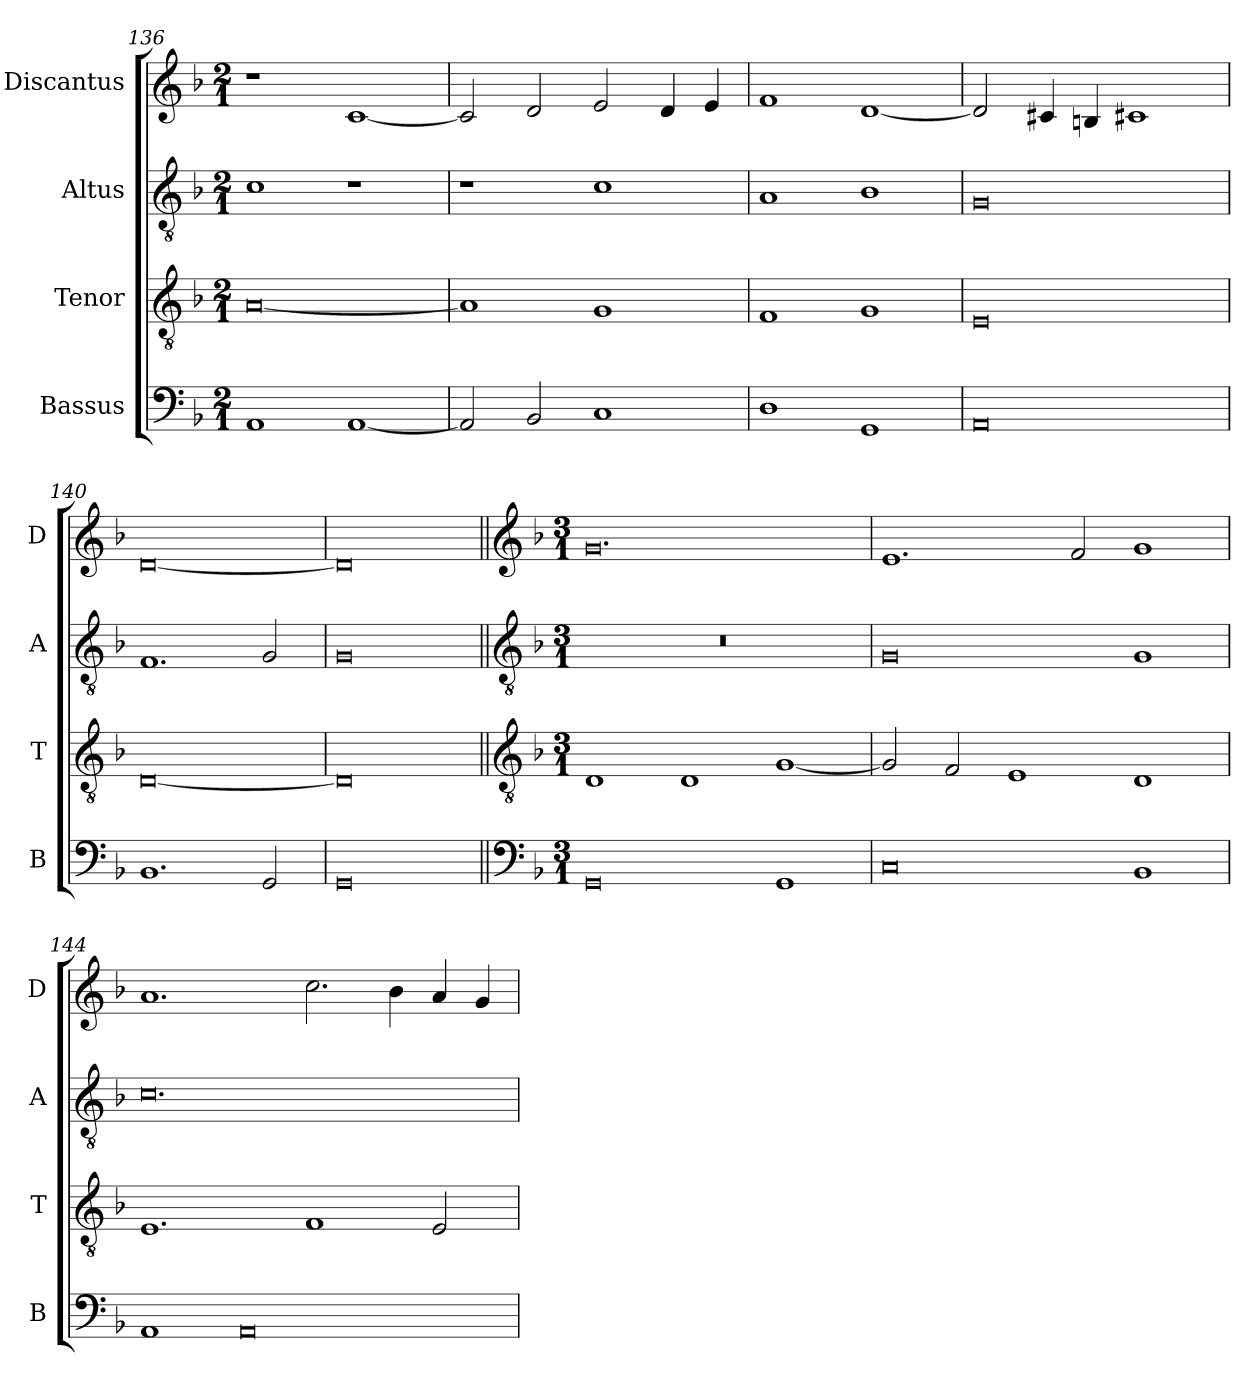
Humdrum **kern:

**kern	**kern	**kern	**kern
*part4	*part3	*part2	*part1
*staff4	*staff3	*staff2	*staff1
*I"Bassus	*I"Tenor	*I"Altus	*I"Discantus
*I'B	*I'T	*I'A	*I'D
*clefF4	*clefGv2	*clefGv2	*clefG2
*k[b-]	*k[b-]	*k[b-]	*k[b-]
*M2/1	*M2/1	*M2/1	*M2/1
=136	=136	=136	=136
1AA	[0A	1c	1r
[1AA	.	1r	[1c
=137	=137	=137	=137
2AA/]	1A]	1r	2c/]
2BB-/	.	.	2d/
1C	1G	1c	2e/
.	.	.	4d/
.	.	.	4e/
=138	=138	=138	=138
1D	1F	1A	1f
1GG	1G	1B-	[1d
=139	=139	=139	=139
0AA	0E	0G	2d/]
.	.	.	4c#X/
.	.	.	4Bn/
.	.	.	1c#X
=140	=140	=140	=140
1.BB-	[0D	1.F	[0d
2GG/	.	2G/	.
=141	=141	=141	=141
0GG	0D]	0G	0d]
!!LO:LB:g=z
=142||	=142||	=142||	=142||
*clefF4	*clefGv2	*clefGv2	*clefG2
*k[b-]	*k[b-]	*k[b-]	*k[b-]
*M3/1	*M3/1	*M3/1	*M3/1
*	*	*	*MM378
0GG	1D	0.r	0.g
.	1D	.	.
1GG	[1G	.	.
=143	=143	=143	=143
0C	2G/]	0G	1.e
.	2F/	.	.
.	1E	.	.
.	.	.	2f/
1BB-	1D	1G	1g
=144	=144	=144	=144
1AA	1.E	0.c	1.a
0AA	.	.	.
.	1F	.	2.cc\
.	.	.	4b-\
.	2E/	.	4a/
.	.	.	4g/
=	=	=	=
*-	*-	*-	*-
